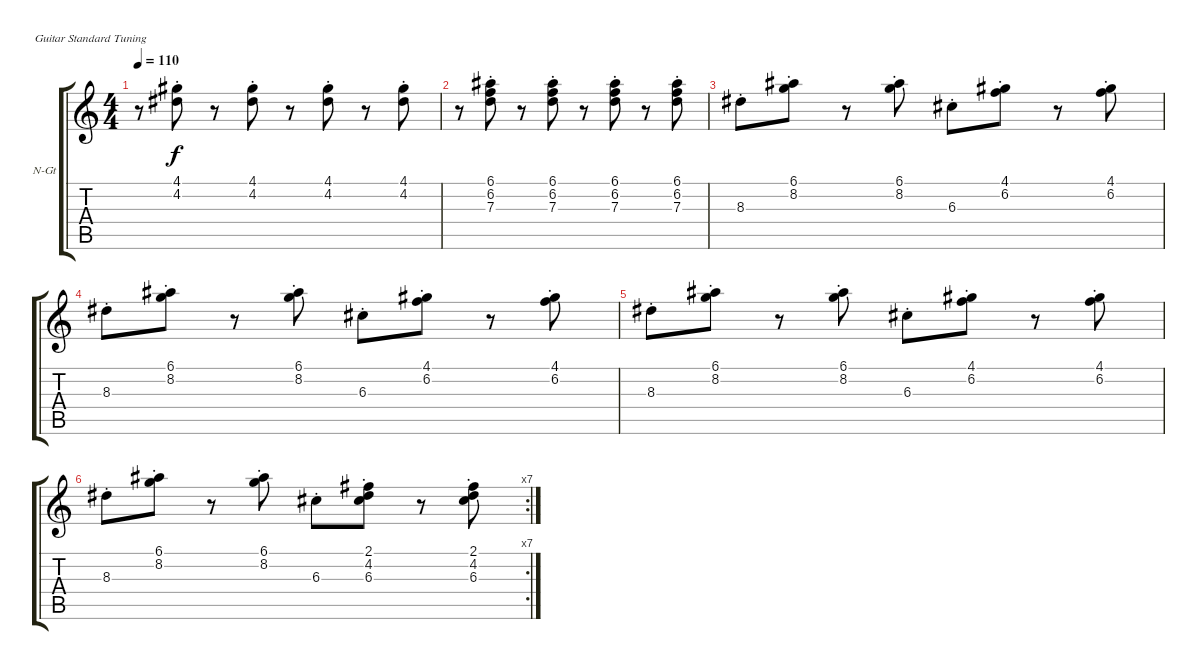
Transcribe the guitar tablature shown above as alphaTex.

\defaultSystemsLayout 4
\bracketExtendMode groupsimilarinstruments
\firstSystemTrackNameOrientation horizontal
\otherSystemsTrackNameOrientation horizontal
\track ("Rhythm" "N-Gt") {instrument acousticguitarnylon}
\staff {score tabs}
\tuning (E4 B3 G3 D3 A2 E2)
\ts (4 4)
\tempo 110
\clef g2
\scale
0.333333
\ks c
r.8{dy f} (4.2{st} 4.1{st}).8 r.8 (4.2{st} 4.1{st}).8 r.8 (4.2{st} 4.1{st}).8 r.8 (4.2{st} 4.1{st}).8 |
\scale
0.333333 r.8 (6.1{st} 6.2{st} 7.3{st}).8 r.8 (6.1{st} 6.2{st} 7.3{st}).8 r.8 (6.1{st} 6.2{st} 7.3{st}).8 r.8 (6.1{st} 6.2{st} 7.3{st}).8 |
\scale
0.333333 8.3{st}.8 (8.2{st} 6.1{st}).8 r.8 (8.2{st} 6.1{st}).8 6.3{st}.8 (6.2{st} 4.1{st}).8 r.8 (6.2{st} 4.1{st}).8 |
\scale
0.333333 8.3{st}.8 (8.2{st} 6.1{st}).8 r.8 (8.2{st} 6.1{st}).8 6.3{st}.8 (6.2{st} 4.1{st}).8 r.8 (6.2{st} 4.1{st}).8 |
\scale
0.333333 8.3{st}.8 (8.2{st} 6.1{st}).8 r.8 (8.2{st} 6.1{st}).8 6.3{st}.8 (6.2{st} 4.1{st}).8 r.8 (6.2{st} 4.1{st}).8 |
\rc 7
8.3{st}.8 (8.2{st} 6.1{st}).8 r.8 (8.2{st} 6.1{st}).8 6.3{st}.8 (4.2{st} 2.1{st} 6.3{st}).8 r.8 (4.2{st} 2.1{st} 6.3{st}).8
